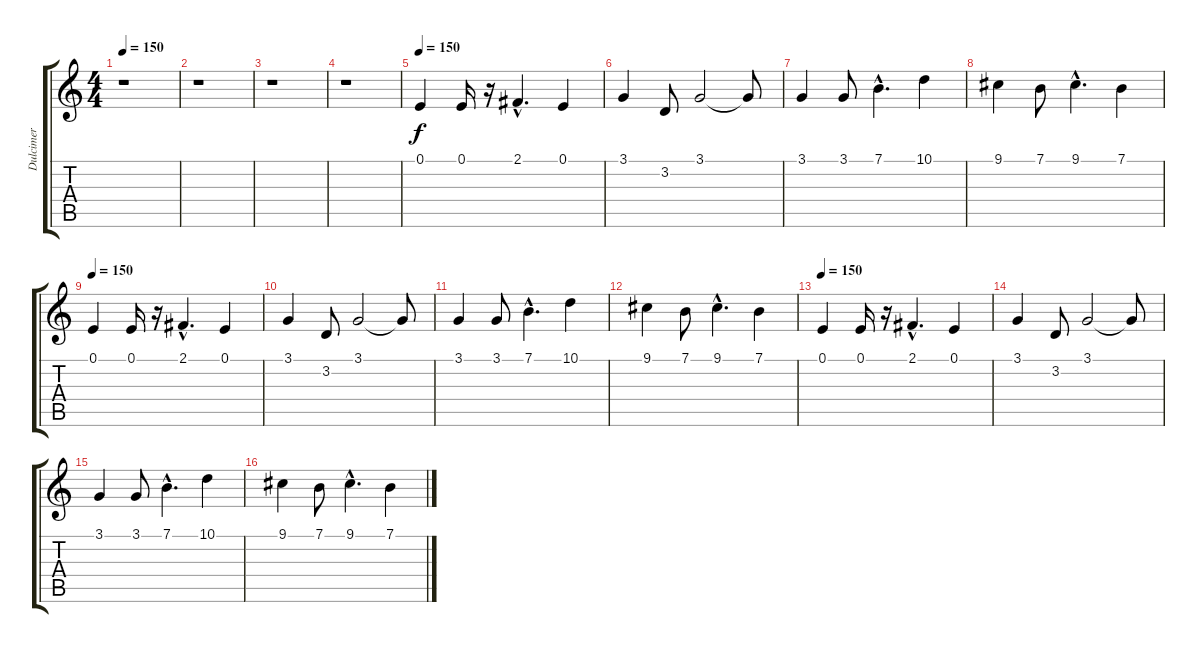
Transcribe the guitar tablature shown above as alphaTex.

\track ("Dulcimer" "Dulcimer") {instrument dulcimer}
\staff {score tabs}
\tuning (E4 B3 G3 D3 A2 E2) {hide}
\ts (4 4)
\tempo 150
\clef g2
\ks c
r.1{dy f} |
r.1 |
r.1 |
r.1 |
\tempo 150
0.1.4 0.1.16 r.16 2.1{hac}.4{d} 0.1.4 |
3.1.4 3.2.8 3.1.2 3.1{t}.8 |
3.1.4 3.1.8 7.1{hac}.4{d} 10.1.4 |
9.1.4 7.1.8 9.1{hac}.4{d} 7.1.4 |
\tempo 150
0.1.4 0.1.16 r.16 2.1{hac}.4{d} 0.1.4 |
3.1.4 3.2.8 3.1.2 3.1{t}.8 |
3.1.4 3.1.8 7.1{hac}.4{d} 10.1.4 |
9.1.4 7.1.8 9.1{hac}.4{d} 7.1.4 |
\tempo 150
0.1.4 0.1.16 r.16 2.1{hac}.4{d} 0.1.4 |
3.1.4 3.2.8 3.1.2 3.1{t}.8 |
3.1.4 3.1.8 7.1{hac}.4{d} 10.1.4 |
9.1.4 7.1.8 9.1{hac}.4{d} 7.1.4
